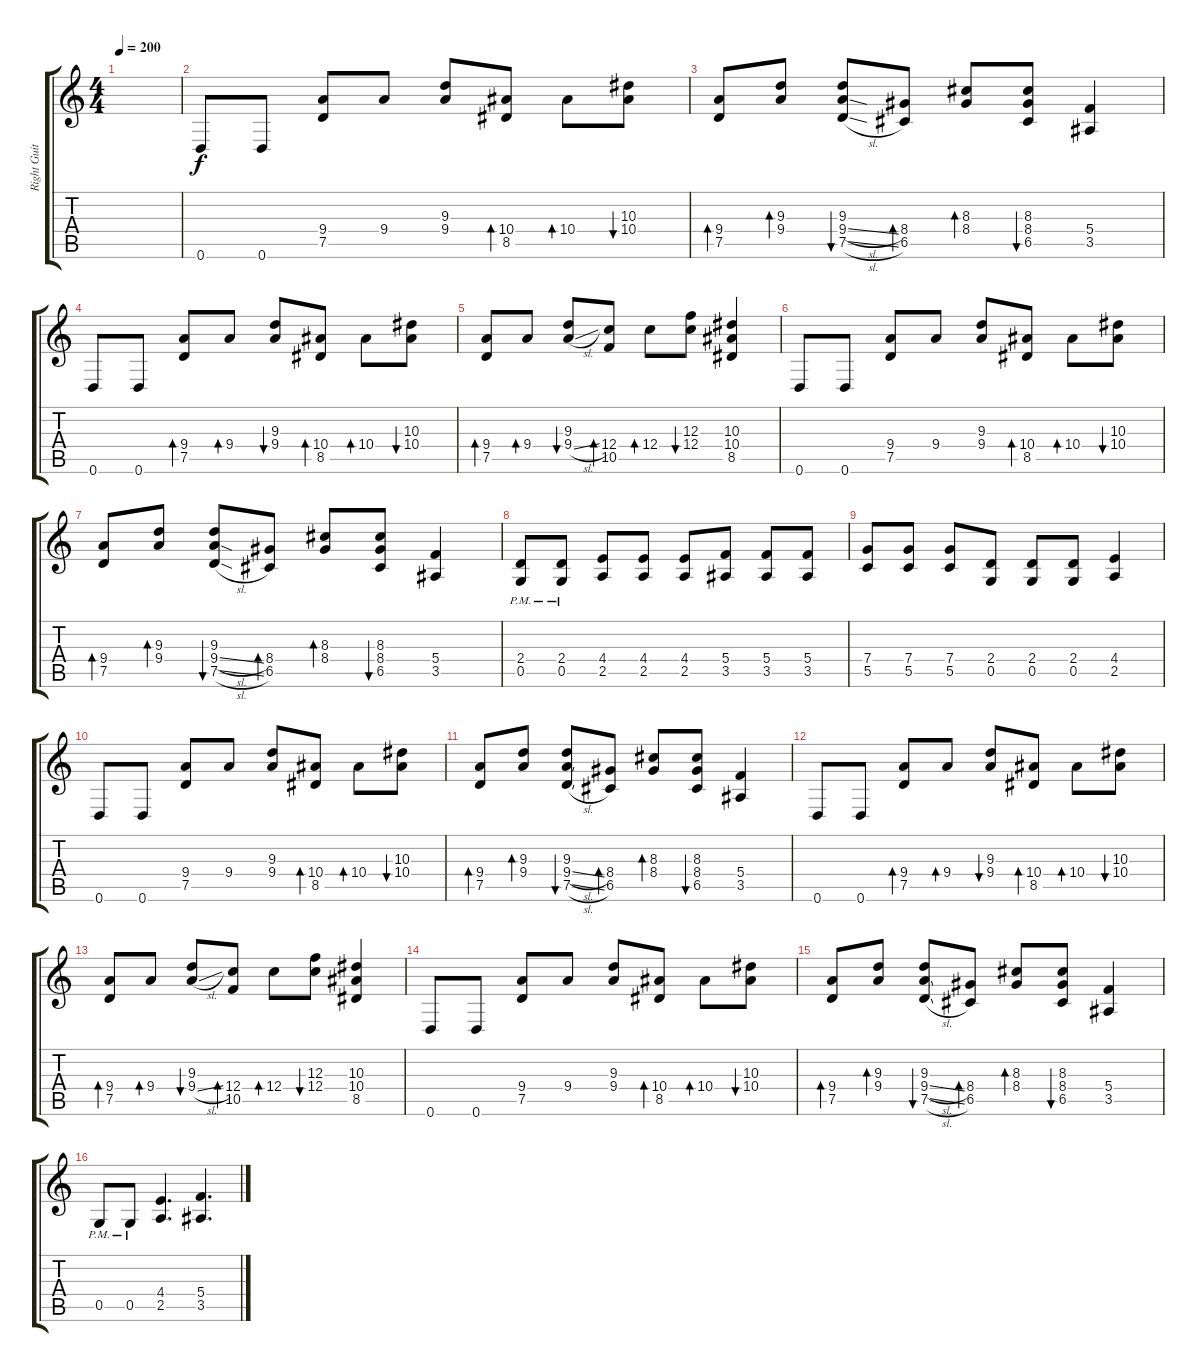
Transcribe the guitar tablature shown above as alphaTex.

\track ("Right Guitar" "Right Guit") {instrument distortionguitar}
\staff {score tabs}
\tuning (D4 A3 F3 C3 G2 D2) {hide}
\ts (4 4)
\tempo 200
\clef g2
\ks c
|
0.6.8 0.6.8 (9.4 7.5).8 9.4.8 (9.3 9.4).8 (10.4 8.5).8{bd 240} 10.4.8{bd 240} (10.3 10.4).8{bu 240} |
(9.4 7.5).8{bd 240} (9.3 9.4).8{bd 240} (9.3 9.4{sl} 7.5{sl}).8{bu 240} (8.4 6.5).8{bd 240} (8.3 8.4).8{bd 240} (8.3 8.4 6.5).8{bu 240} (5.4 3.5).4 |
0.6.8 0.6.8 (9.4 7.5).8{bd 240} 9.4.8{bd 240} (9.3 9.4).8{bu 240} (10.4 8.5).8{bd 240} 10.4.8{bd 240} (10.3 10.4).8{bu 240} |
(9.4 7.5).8{bd 240} 9.4.8{bd 240} (9.3 9.4{sl}).8{bu 240} (12.4 10.5).8{bd 240} 12.4.8{bd 240} (12.3 12.4).8{bu 240} (10.3 10.4 8.5).4 |
0.6.8 0.6.8 (9.4 7.5).8 9.4.8 (9.3 9.4).8 (10.4 8.5).8{bd 240} 10.4.8{bd 240} (10.3 10.4).8{bu 240} |
(9.4 7.5).8{bd 240} (9.3 9.4).8{bd 240} (9.3 9.4{sl} 7.5{sl}).8{bu 240} (8.4 6.5).8{bd 240} (8.3 8.4).8{bd 240} (8.3 8.4 6.5).8{bu 240} (5.4 3.5).4 |
(2.4 0.5{pm}).8 (2.4 0.5{pm}).8 (4.4 2.5).8 (4.4 2.5).8 (4.4 2.5).8 (5.4 3.5).8 (5.4 3.5).8 (5.4 3.5).8 |
(7.4 5.5).8 (7.4 5.5).8 (7.4 5.5).8 (2.4 0.5).8 (2.4 0.5).8 (2.4 0.5).8 (4.4 2.5).4 |
0.6.8 0.6.8 (9.4 7.5).8 9.4.8 (9.3 9.4).8 (10.4 8.5).8{bd 240} 10.4.8{bd 240} (10.3 10.4).8{bu 240} |
(9.4 7.5).8{bd 240} (9.3 9.4).8{bd 240} (9.3 9.4{sl} 7.5{sl}).8{bu 240} (8.4 6.5).8{bd 240} (8.3 8.4).8{bd 240} (8.3 8.4 6.5).8{bu 240} (5.4 3.5).4 |
0.6.8 0.6.8 (9.4 7.5).8{bd 240} 9.4.8{bd 240} (9.3 9.4).8{bu 240} (10.4 8.5).8{bd 240} 10.4.8{bd 240} (10.3 10.4).8{bu 240} |
(9.4 7.5).8{bd 240} 9.4.8{bd 240} (9.3 9.4{sl}).8{bu 240} (12.4 10.5).8{bd 240} 12.4.8{bd 240} (12.3 12.4).8{bu 240} (10.3 10.4 8.5).4 |
0.6.8 0.6.8 (9.4 7.5).8 9.4.8 (9.3 9.4).8 (10.4 8.5).8{bd 240} 10.4.8{bd 240} (10.3 10.4).8{bu 240} |
(9.4 7.5).8{bd 240} (9.3 9.4).8{bd 240} (9.3 9.4{sl} 7.5{sl}).8{bu 240} (8.4 6.5).8{bd 240} (8.3 8.4).8{bd 240} (8.3 8.4 6.5).8{bu 240} (5.4 3.5).4 |
0.5{pm}.8 0.5{pm}.8 (4.4 2.5).4{d} (5.4 3.5).4{d}
